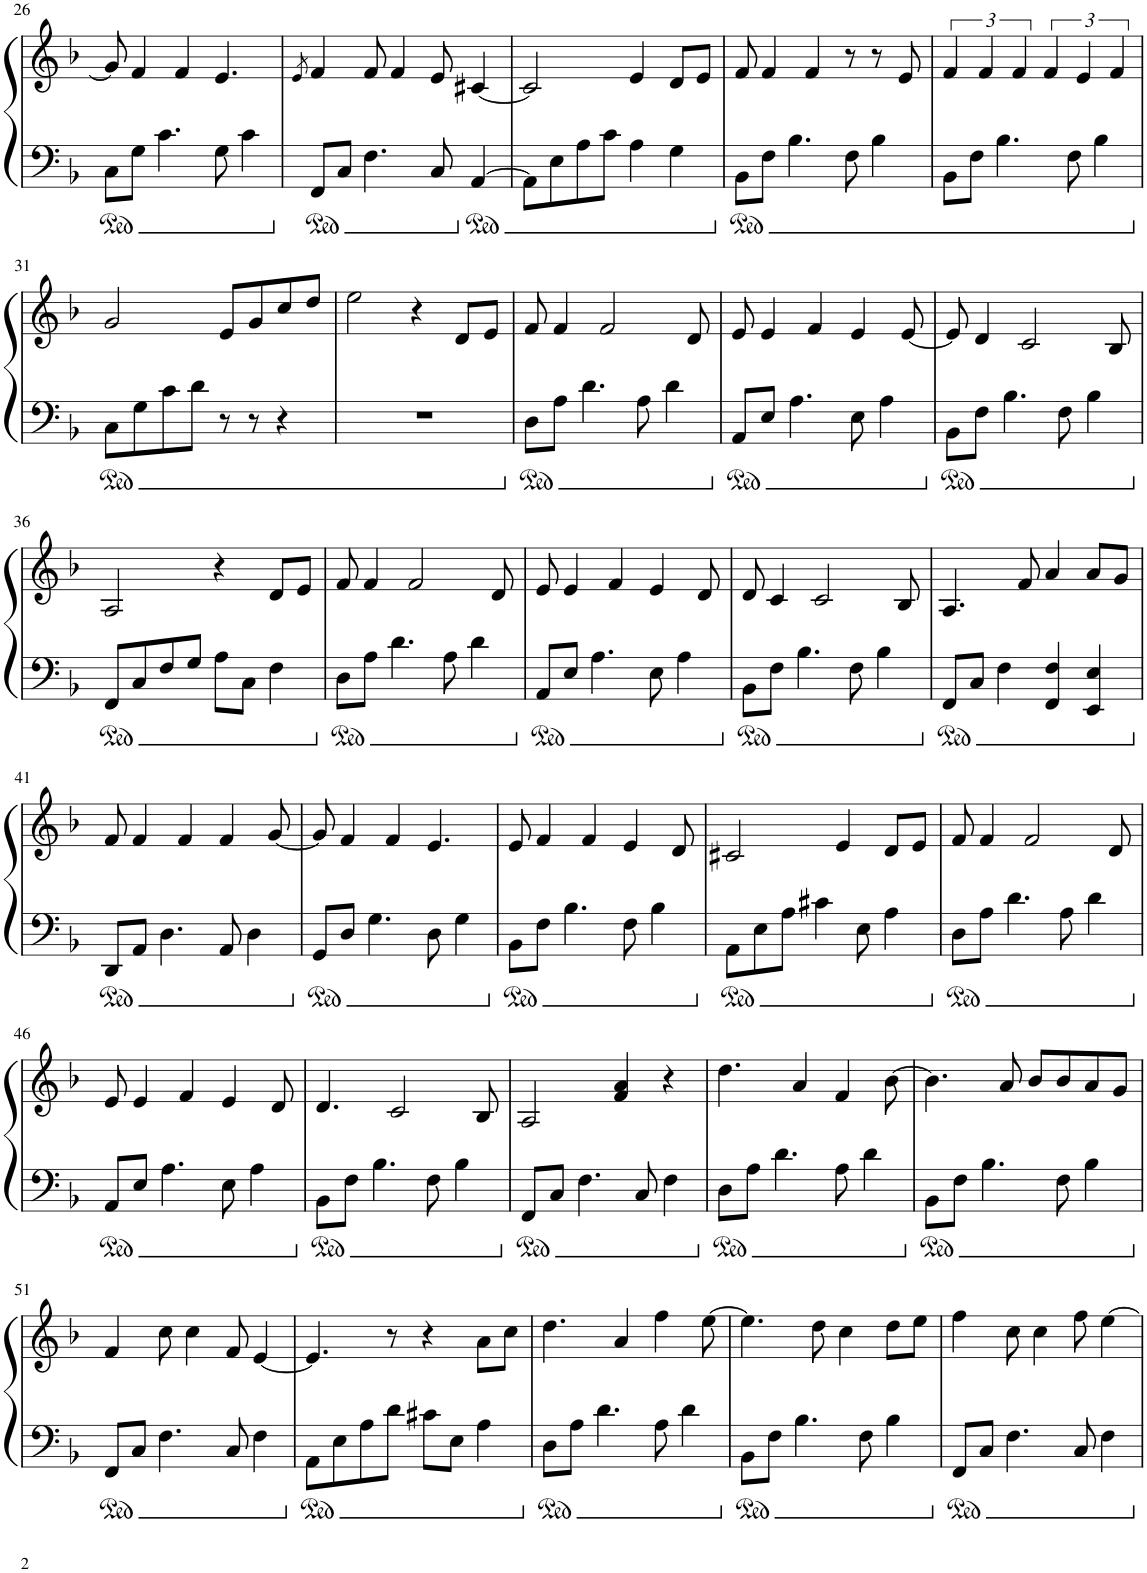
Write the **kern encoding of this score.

**kern	**kern
*part1	*part1
*staff2	*staff1
*I"Piano	*
*I'Pno.	*
!!LO:PB:g=z
*clefF4	*clefG2
*k[b-]	*k[b-]
*M4/4	*M4/4
=26	=26
8C\L	8g/]
8G\J	4f/
4.c\	.
.	4f/
8G\	4.e/
4c\	.
=27	=27
.	8qe/
8FF/L	4f/
8C/J	.
4.F\	8f/
.	4f/
8C/	8e/
[4AA/	[4c#X/
=28	=28
8AA\L]	2c#/]
8E\	.
8A\	.
8c\J	.
4A\	4e/
4G\	8d/L
.	8e/J
=29	=29
8BB-\L	8f/
8F\J	4f/
4.B-\	.
.	4f/
8F\	8r
4B-\	8r
.	8e/
=30	=30
8BB-\L	6f/
8F\J	.
.	6f/
4.B-\	.
.	6f/
.	6f/
8F\	.
.	6e/
4B-\	.
.	6f/
!!LO:LB:g=z
=31	=31
8C\L	2g/
8G\	.
8c\	.
8d\J	.
8r	8e/L
8r	8g/
4r	8cc/
.	8dd/J
=32	=32
1r	2ee\
.	4r
.	8d/L
.	8e/J
=33	=33
8D\L	8f/
8A\J	4f/
4.d\	.
.	2f/
8A\	.
4d\	.
.	8d/
=34	=34
8AA/L	8e/
8E/J	4e/
4.A\	.
.	4f/
8E\	4e/
4A\	.
.	[8e/
=35	=35
8BB-\L	8e/]
8F\J	4d/
4.B-\	.
.	2c/
8F\	.
4B-\	.
.	8B-/
!!LO:LB:g=z
=36	=36
8FF/L	2A/
8C/	.
8F/	.
8G/J	.
8A\L	4r
8C\J	.
4F\	8d/L
.	8e/J
=37	=37
8D\L	8f/
8A\J	4f/
4.d\	.
.	2f/
8A\	.
4d\	.
.	8d/
=38	=38
8AA/L	8e/
8E/J	4e/
4.A\	.
.	4f/
8E\	4e/
4A\	.
.	8d/
=39	=39
8BB-\L	8d/
8F\J	4c/
4.B-\	.
.	2c/
8F\	.
4B-\	.
.	8B-/
=40	=40
8FF/L	4.A/
8C/J	.
4F\	.
.	8f/
4FF/ 4F/	4a/
4EE/ 4E/	8a/L
.	8g/J
!!LO:LB:g=z
=41	=41
8DD/L	8f/
8AA/J	4f/
4.D\	.
.	4f/
8AA/	4f/
4D\	.
.	[8g/
=42	=42
8GG/L	8g/]
8D/J	4f/
4.G\	.
.	4f/
8D\	4.e/
4G\	.
=43	=43
8BB-\L	8e/
8F\J	4f/
4.B-\	.
.	4f/
8F\	4e/
4B-\	.
.	8d/
=44	=44
8AA\L	2c#X/
8E\	.
8A\J	.
4c#X\	.
.	4e/
8E\	.
4A\	8d/L
.	8e/J
=45	=45
8D\L	8f/
8A\J	4f/
4.d\	.
.	2f/
8A\	.
4d\	.
.	8d/
!!LO:LB:g=z
=46	=46
8AA/L	8e/
8E/J	4e/
4.A\	.
.	4f/
8E\	4e/
4A\	.
.	8d/
=47	=47
8BB-\L	4.d/
8F\J	.
4.B-\	.
.	2c/
8F\	.
4B-\	.
.	8B-/
=48	=48
8FF/L	2A/
8C/J	.
4.F\	.
.	4f/ 4a/
8C/	.
4F\	4r
=49	=49
8D\L	4.dd\
8A\J	.
4.d\	.
.	4a/
8A\	4f/
4d\	.
.	[8b-\
=50	=50
8BB-\L	4.b-\]
8F\J	.
4.B-\	.
.	8a/
.	8b-/L
8F\	8b-/
4B-\	8a/
.	8g/J
!!LO:LB:g=z
=51	=51
8FF/L	4f/
8C/J	.
4.F\	8cc\
.	4cc\
8C/	8f/
4F\	[4e/
=52	=52
8AA\L	4.e/]
8E\	.
8A\	.
8d\J	8r
8c#X\L	4r
8E\J	.
4A\	8a\L
.	8cc\J
=53	=53
8D\L	4.dd\
8A\J	.
4.d\	.
.	4a/
8A\	4ff\
4d\	.
.	[8ee\
=54	=54
8BB-\L	4.ee\]
8F\J	.
4.B-\	.
.	8dd\
.	4cc\
8F\	.
4B-\	8dd\L
.	8ee\J
=55	=55
8FF/L	4ff\
8C/J	.
4.F\	8cc\
.	4cc\
8C/	8ff\
4F\	[4ee\
=	=
*-	*-
